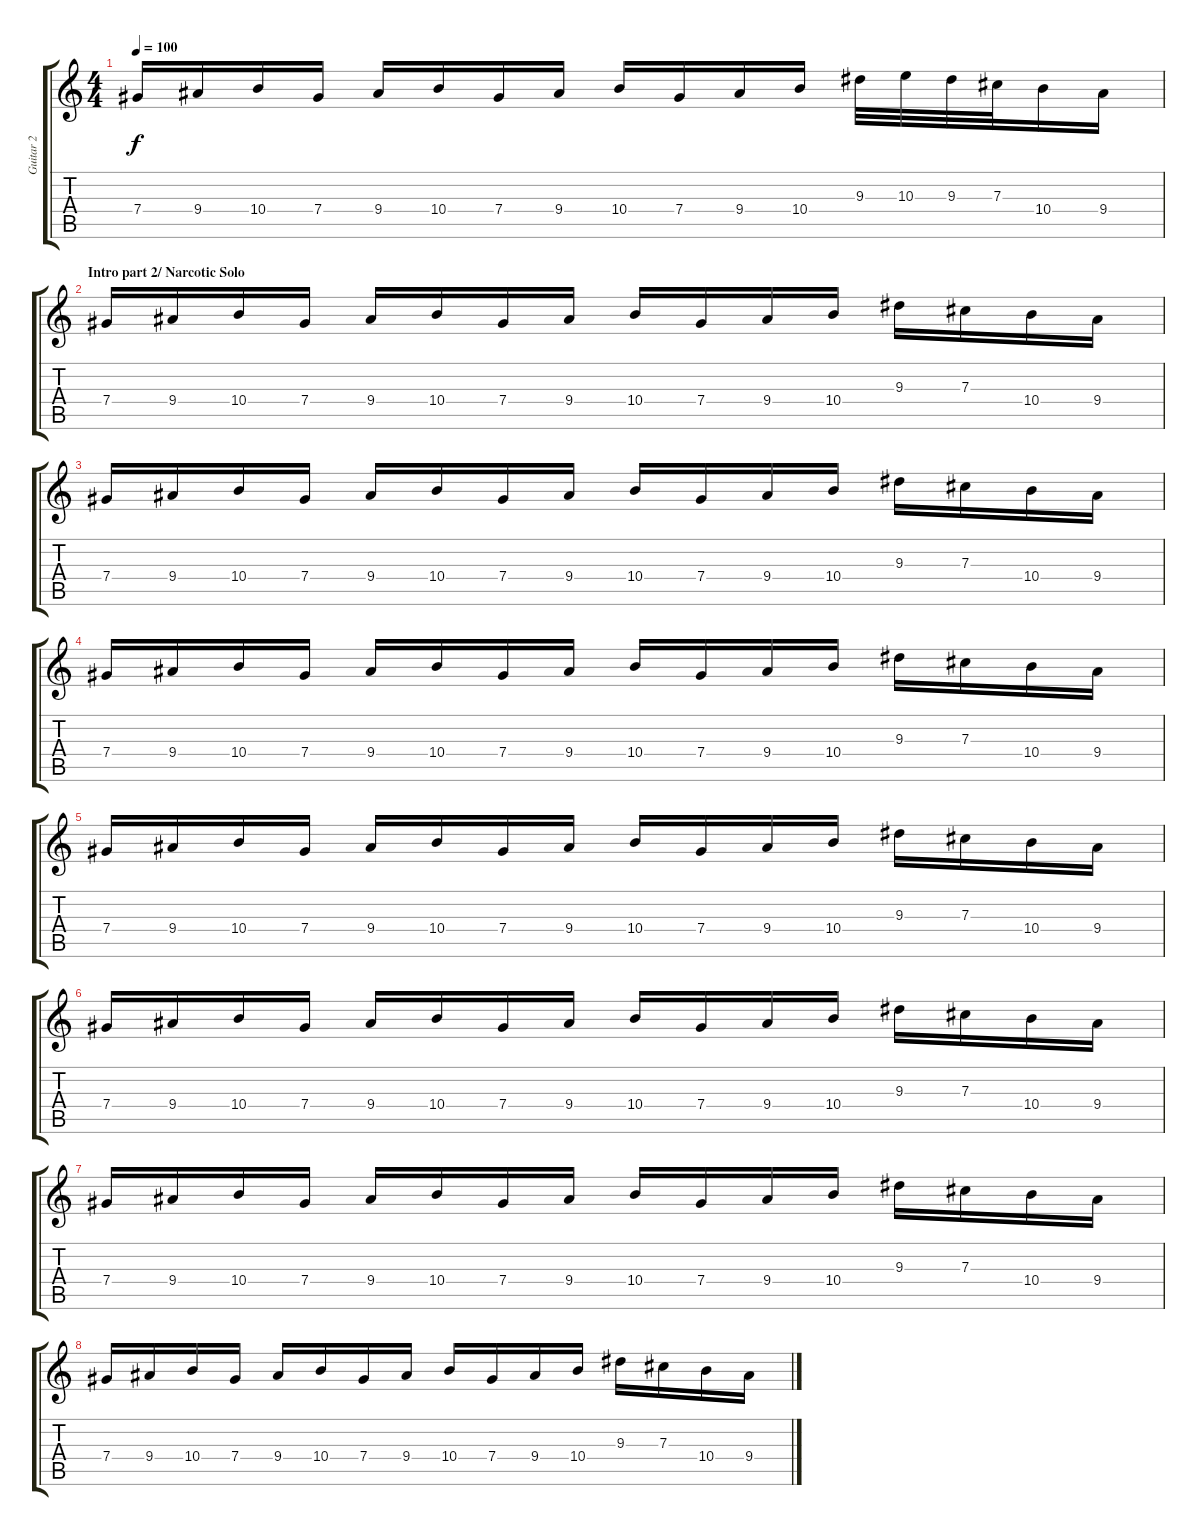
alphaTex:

\track ("Guitar 2" "Guitar 2") {instrument distortionguitar}
\staff {score tabs}
\tuning (Eb4 Bb3 Gb3 Db3 Ab2 Eb2) {hide}
\ts (4 4)
\tempo 100
\clef g2
\ks c
7.4.16{dy f} 9.4.16 10.4.16 7.4.16 9.4.16 10.4.16 7.4.16 9.4.16 10.4.16 7.4.16 9.4.16 10.4.16 9.3.32 10.3.32 9.3.32 7.3.32 10.4.16 9.4.16 |
\section ("" "Intro part 2/ Narcotic Solo")
7.4.16 9.4.16 10.4.16 7.4.16 9.4.16 10.4.16 7.4.16 9.4.16 10.4.16 7.4.16 9.4.16 10.4.16 9.3.16 7.3.16 10.4.16 9.4.16 |
7.4.16 9.4.16 10.4.16 7.4.16 9.4.16 10.4.16 7.4.16 9.4.16 10.4.16 7.4.16 9.4.16 10.4.16 9.3.16 7.3.16 10.4.16 9.4.16 |
7.4.16 9.4.16 10.4.16 7.4.16 9.4.16 10.4.16 7.4.16 9.4.16 10.4.16 7.4.16 9.4.16 10.4.16 9.3.16 7.3.16 10.4.16 9.4.16 |
7.4.16 9.4.16 10.4.16 7.4.16 9.4.16 10.4.16 7.4.16 9.4.16 10.4.16 7.4.16 9.4.16 10.4.16 9.3.16 7.3.16 10.4.16 9.4.16 |
7.4.16 9.4.16 10.4.16 7.4.16 9.4.16 10.4.16 7.4.16 9.4.16 10.4.16 7.4.16 9.4.16 10.4.16 9.3.16 7.3.16 10.4.16 9.4.16 |
7.4.16 9.4.16 10.4.16 7.4.16 9.4.16 10.4.16 7.4.16 9.4.16 10.4.16 7.4.16 9.4.16 10.4.16 9.3.16 7.3.16 10.4.16 9.4.16 |
7.4.16 9.4.16 10.4.16 7.4.16 9.4.16 10.4.16 7.4.16 9.4.16 10.4.16 7.4.16 9.4.16 10.4.16 9.3.16 7.3.16 10.4.16 9.4.16
